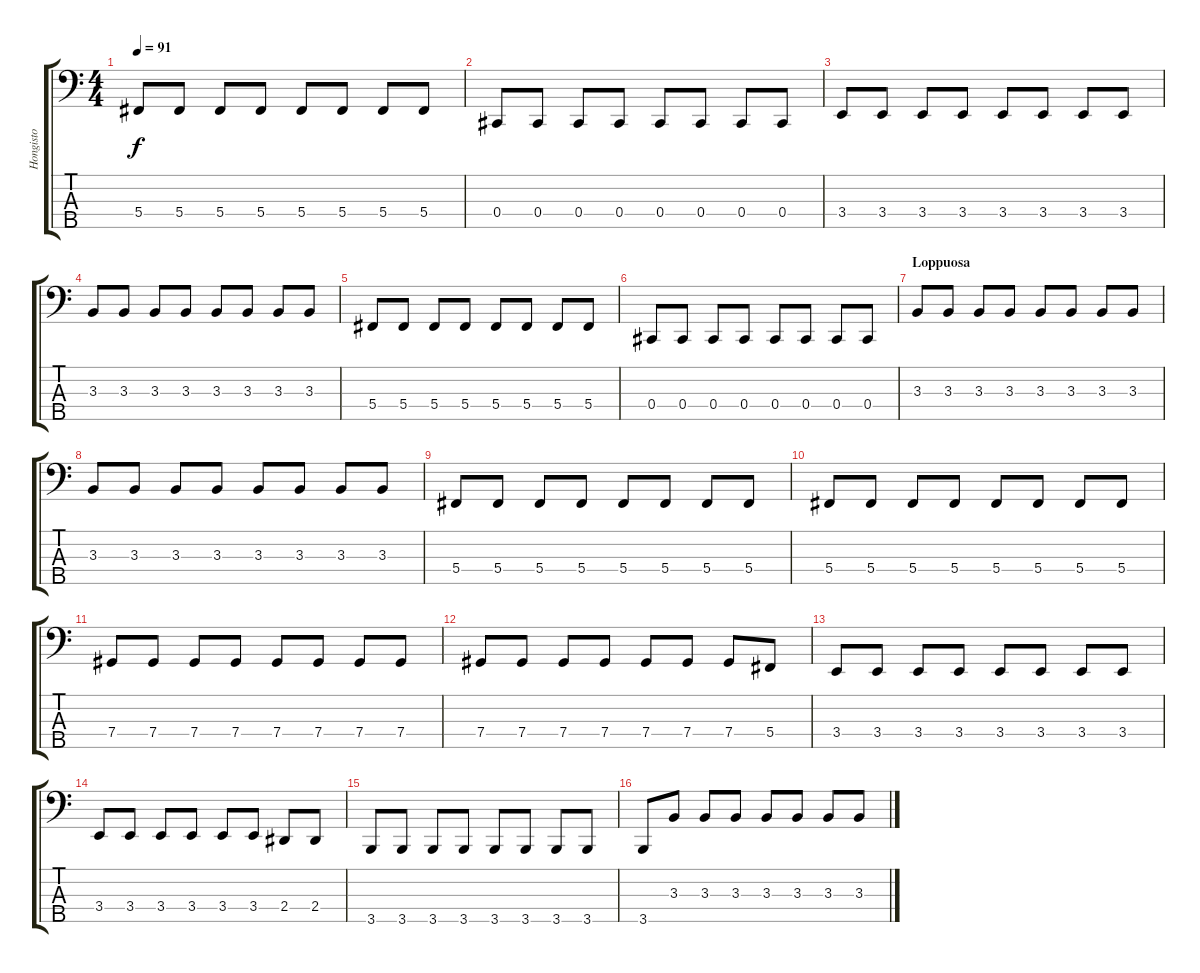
\track ("Hongisto" "Hongisto") {instrument electricbassfinger}
\staff {score tabs}
\tuning (Gb2 Db2 Ab1 Db1 Ab0) {hide}
\ts (4 4)
\tempo 91
\clef f4
\ks c
5.4.8{dy f} 5.4.8 5.4.8 5.4.8 5.4.8 5.4.8 5.4.8 5.4.8 |
0.4.8 0.4.8 0.4.8 0.4.8 0.4.8 0.4.8 0.4.8 0.4.8 |
3.4.8 3.4.8 3.4.8 3.4.8 3.4.8 3.4.8 3.4.8 3.4.8 |
3.3.8 3.3.8 3.3.8 3.3.8 3.3.8 3.3.8 3.3.8 3.3.8 |
5.4.8 5.4.8 5.4.8 5.4.8 5.4.8 5.4.8 5.4.8 5.4.8 |
0.4.8 0.4.8 0.4.8 0.4.8 0.4.8 0.4.8 0.4.8 0.4.8 |
\section ("" "Loppuosa")
3.3.8 3.3.8 3.3.8 3.3.8 3.3.8 3.3.8 3.3.8 3.3.8 |
3.3.8 3.3.8 3.3.8 3.3.8 3.3.8 3.3.8 3.3.8 3.3.8 |
5.4.8 5.4.8 5.4.8 5.4.8 5.4.8 5.4.8 5.4.8 5.4.8 |
5.4.8 5.4.8 5.4.8 5.4.8 5.4.8 5.4.8 5.4.8 5.4.8 |
7.4.8 7.4.8 7.4.8 7.4.8 7.4.8 7.4.8 7.4.8 7.4.8 |
7.4.8 7.4.8 7.4.8 7.4.8 7.4.8 7.4.8 7.4.8 5.4.8 |
3.4.8 3.4.8 3.4.8 3.4.8 3.4.8 3.4.8 3.4.8 3.4.8 |
3.4.8 3.4.8 3.4.8 3.4.8 3.4.8 3.4.8 2.4.8 2.4.8 |
3.5.8 3.5.8 3.5.8 3.5.8 3.5.8 3.5.8 3.5.8 3.5.8 |
3.5.8 3.3.8 3.3.8 3.3.8 3.3.8 3.3.8 3.3.8 3.3.8
